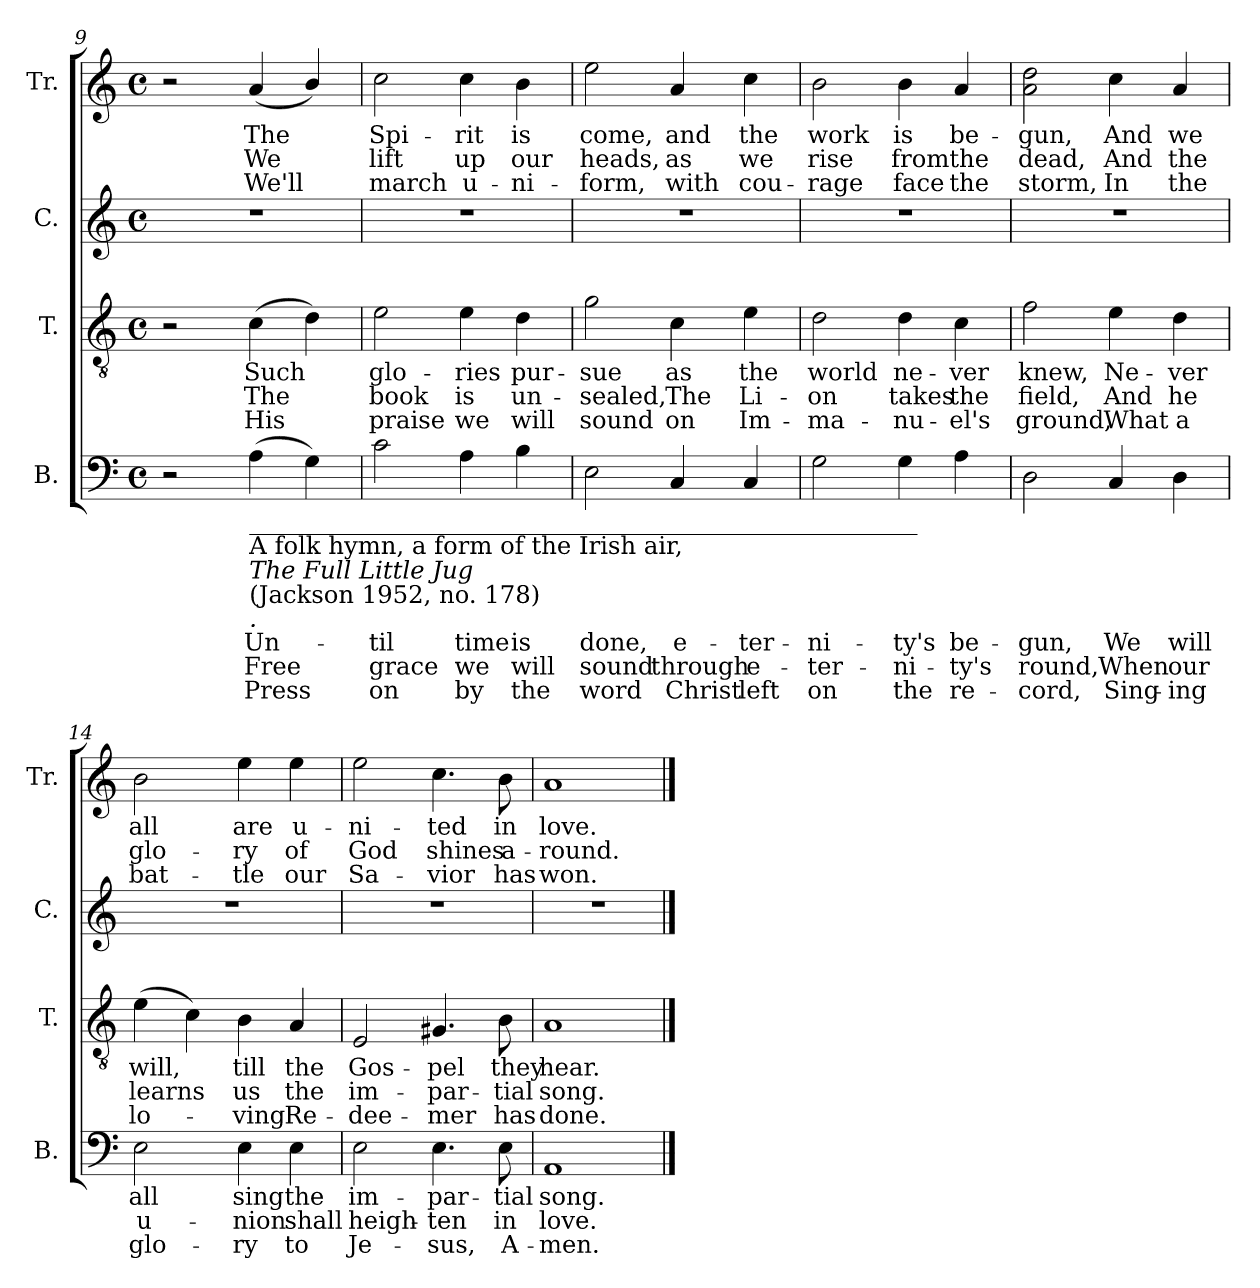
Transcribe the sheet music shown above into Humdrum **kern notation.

**kern	**text	**text	**text	**kern	**text	**text	**text	**kern	**kern	**text	**text	**text
*part4	*part4	*part4	*part4	*part3	*part3	*part3	*part3	*part2	*part1	*part1	*part1	*part1
*staff4	*staff4	*staff4	*staff4	*staff3	*staff3	*staff3	*staff3	*staff2	*staff1	*staff1	*staff1	*staff1
*I"B.	*	*	*	*I"T.	*	*	*	*I"C.	*I"Tr.	*	*	*
*I'B.	*	*	*	*I'T.	*	*	*	*I'C.	*I'Tr.	*	*	*
!!LO:LB:g=z
*clefF4	*	*	*	*clefGv2	*	*	*	*clefG2	*clefG2	*	*	*
*k[]	*	*	*	*k[]	*	*	*	*k[]	*k[]	*	*	*
*M4/4	*	*	*	*M4/4	*	*	*	*M4/4	*M4/4	*	*	*
*met(c)	*	*	*	*met(c)	*	*	*	*met(c)	*met(c)	*	*	*
=9	=9	=9	=9	=9	=9	=9	=9	=9	=9	=9	=9	=9
2r	.	.	.	2r	.	.	.	1r	2r	.	.	.
!LO:TX:b:t=_______________________________________________________	!	!	!	!	!	!	!	!	!	!	!	!
!LO:TX:b:t=A folk hymn, a form of the Irish air,	!	!	!	!	!	!	!	!	!	!	!	!
!LO:TX:b:i:t=The Full Little Jug	!	!	!	!	!	!	!	!	!	!	!	!
!LO:TX:b:t=(Jackson 1952, no. 178)	!	!	!	!	!	!	!	!	!	!	!	!
!LO:TX:b:i:t=.	!	!	!	!	!	!	!	!	!	!	!	!
(4A\	Un-	Free	Press	(4c\	Such	The	His	.	(4a/	The	We	We'll
4G\)	.	.	.	4d\)	.	.	.	.	4b/)	.	.	.
=10	=10	=10	=10	=10	=10	=10	=10	=10	=10	=10	=10	=10
2c\	-til	grace	on	2e\	glo-	book	praise	1r	2cc\	Spi-	lift	march
4A\	time	we	by	4e\	-ries	is	we	.	4cc\	-rit	up	u-
4B\	is	will	the	4d\	pur-	un-	will	.	4b\	is	our	-ni-
=11	=11	=11	=11	=11	=11	=11	=11	=11	=11	=11	=11	=11
2E\	done,	sound	word	2g\	-sue	-sealed,	sound	1r	2ee\	come,	heads,	-form,
4C/	e-	through	Christ	4c\	as	The	on	.	4a/	and	as	with
4C/	-ter-	e-	left	4e\	the	Li-	Im-	.	4cc\	the	we	cou-
=12	=12	=12	=12	=12	=12	=12	=12	=12	=12	=12	=12	=12
2G\	-ni-	-ter-	on	2d\	world	-on	-ma-	1r	2b\	work	rise	-rage
4G\	-ty's	-ni-	the	4d\	ne-	takes	-nu-	.	4b\	is	from	face
4A\	be-	-ty's	re-	4c\	-ver	the	-el's	.	4a/	be-	the	the
=13	=13	=13	=13	=13	=13	=13	=13	=13	=13	=13	=13	=13
2D\	-gun,	round,	-cord,	2f\	knew,	field,	ground,	1r	2a\ 2dd\	-gun,	dead,	storm,
4C/	We	When	Sing-	4e\	Ne-	And	What	.	4cc\	And	And	In
4D\	will	our	-ing	4d\	-ver	he	a	.	4a/	we	the	the
=14	=14	=14	=14	=14	=14	=14	=14	=14	=14	=14	=14	=14
2E\	all	u-	glo-	(4e\	will,	learns	lo-	1r	2b\	all	glo-	bat-
.	.	.	.	4c\)	.	.	.	.	.	.	.	.
4E\	sing	-nion	-ry	4B\	till	us	-ving	.	4ee\	are	-ry	-tle
4E\	the	shall	to	4A/	the	the	Re-	.	4ee\	u-	of	our
=15	=15	=15	=15	=15	=15	=15	=15	=15	=15	=15	=15	=15
2E\	im-	heigh-	Je-	2E/	Gos-	im-	-dee-	1r	2ee\	-ni-	God	Sa-
4.E\	-par-	-ten	-sus,	4.G#X/	-pel	-par-	-mer	.	4.cc\	-ted	shines	-vior
8E\	-tial	in	A-	8B\	they	-tial	has	.	8b\	in	a-	has
=16	=16	=16	=16	=16	=16	=16	=16	=16	=16	=16	=16	=16
1AA	song.	love.	-men.	1A	hear.	song.	done.	1r	1a	love.	-round.	won.
==	==	==	==	==	==	==	==	==	==	==	==	==
*-	*-	*-	*-	*-	*-	*-	*-	*-	*-	*-	*-	*-
